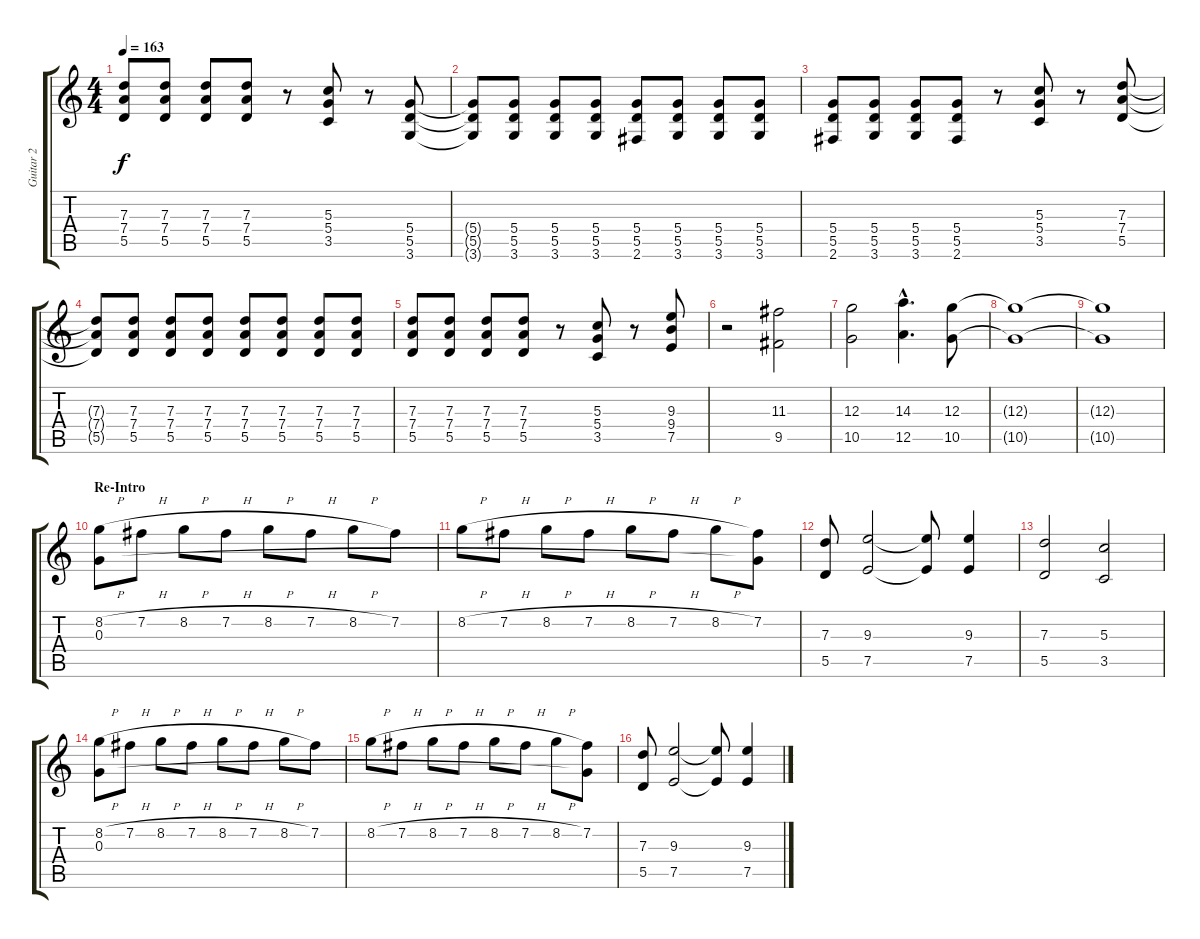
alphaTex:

\track ("Guitar 2" "Guitar 2") {instrument distortionguitar}
\staff {score tabs}
\tuning (E4 B3 G3 D3 A2 E2) {hide}
\ts (4 4)
\tempo 163
\clef g2
\ks c
(7.3 7.4 5.5).8{dy f} (7.3 7.4 5.5).8 (7.3 7.4 5.5).8 (7.3 7.4 5.5).8 r.8 (5.3 5.4 3.5).8 r.8 (5.4 5.5 3.6).8 |
(5.4{t} 5.5{t} 3.6{t}).8 (5.4 5.5 3.6).8 (5.4 5.5 3.6).8 (5.4 5.5 3.6).8 (5.4 5.5 2.6).8 (5.4 5.5 3.6).8 (5.4 5.5 3.6).8 (5.4 5.5 3.6).8 |
(5.4 5.5 2.6).8 (5.4 5.5 3.6).8 (5.4 5.5 3.6).8 (5.4 5.5 2.6).8 r.8 (5.3 5.4 3.5).8 r.8 (7.3 7.4 5.5).8 |
(7.3{t} 7.4{t} 5.5{t}).8 (7.3 7.4 5.5).8 (7.3 7.4 5.5).8 (7.3 7.4 5.5).8 (7.3 7.4 5.5).8 (7.3 7.4 5.5).8 (7.3 7.4 5.5).8 (7.3 7.4 5.5).8 |
(7.3 7.4 5.5).8 (7.3 7.4 5.5).8 (7.3 7.4 5.5).8 (7.3 7.4 5.5).8 r.8 (5.3 5.4 3.5).8 r.8 (9.3 9.4 7.5).8 |
r.2 (11.3 9.5).2 |
(12.3 10.5).2 (14.3{hac} 12.5{hac}).4{d} (12.3 10.5).8 |
(12.3{t} 10.5{t}).1 |
(12.3{t} 10.5{t}).1 |
\section ("" "Re-Intro")
(8.2{h} 0.3).8{balance 12} 7.2{h}.8 8.2{h}.8 7.2{h}.8 8.2{h}.8 7.2{h}.8 8.2{h}.8 7.2.8 |
8.2{h}.8{balance 12} 7.2{h}.8 8.2{h}.8 7.2{h}.8 8.2{h}.8 7.2{h}.8 8.2{h}.8 (7.2 0.3{t}).8 |
(7.3 5.5).8 (9.3 7.5).2 (9.3{t} 7.5{t}).8 (9.3 7.5).4 |
(7.3 5.5).2 (5.3 3.5).2 |
(8.2{h} 0.3).8{balance 12} 7.2{h}.8 8.2{h}.8 7.2{h}.8 8.2{h}.8 7.2{h}.8 8.2{h}.8 7.2.8 |
8.2{h}.8{balance 12} 7.2{h}.8 8.2{h}.8 7.2{h}.8 8.2{h}.8 7.2{h}.8 8.2{h}.8 (7.2 0.3{t}).8 |
(7.3 5.5).8 (9.3 7.5).2 (9.3{t} 7.5{t}).8 (9.3 7.5).4
